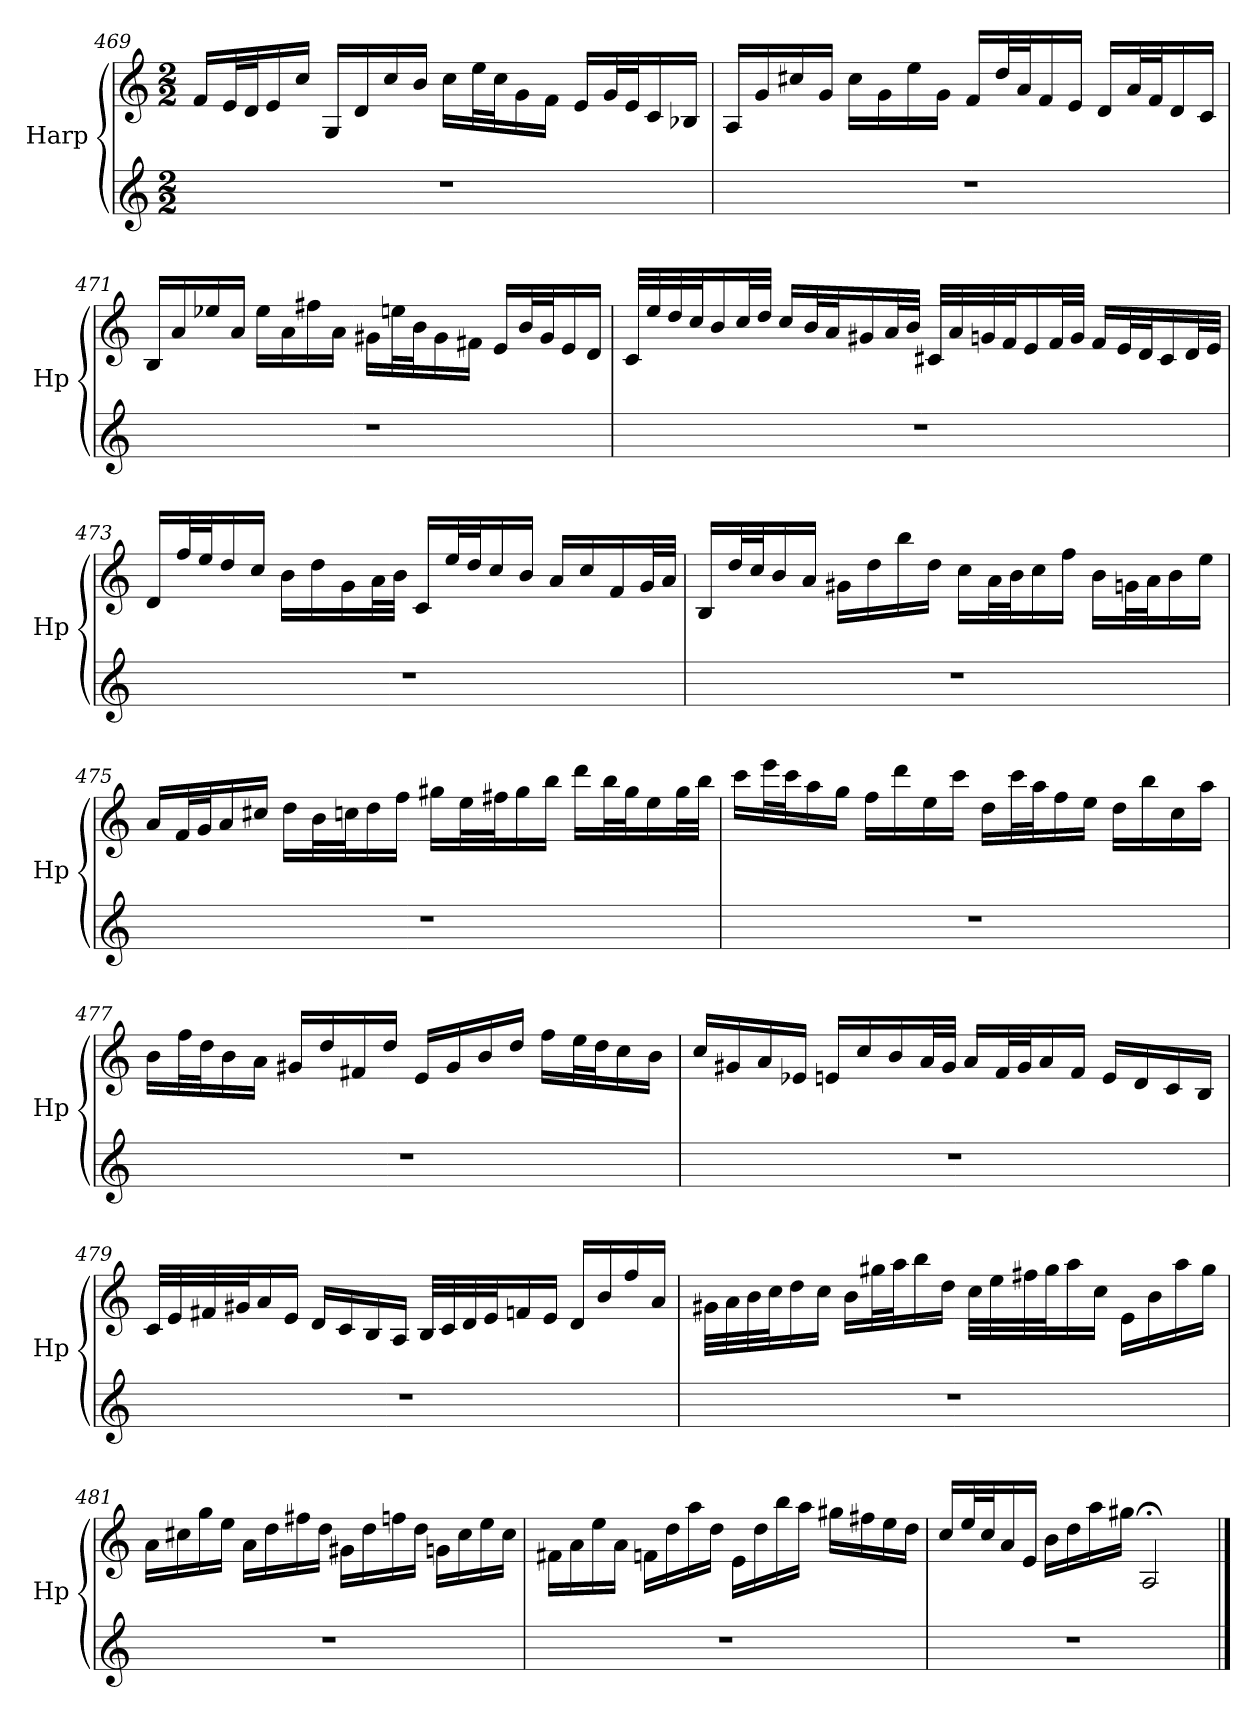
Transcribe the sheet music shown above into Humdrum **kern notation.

**kern	**kern
*part1	*part1
*staff2	*staff1
*I"Harp	*
*I'Hp	*
*clefG2	*clefG2
*k[]	*k[]
*M2/2	*M2/2
=469	=469
1r	16f/LL
.	32e/L
.	32d/J
.	16e/
.	16cc/JJ
.	16G/LL
.	16d/
.	16cc/
.	16b/JJ
.	16cc\LL
.	32ee\L
.	32cc\J
.	16g\
.	16f\JJ
.	16e/LL
.	32g/L
.	32e/J
.	16c/
.	16B-X/JJ
!!LO:LB:g=z
=470	=470
1r	16A/LL
.	16g/
.	16cc#X/
.	16g/JJ
.	16cc#\LL
.	16g\
.	16ee\
.	16g\JJ
.	16f/LL
.	32dd/L
.	32a/J
.	16f/
.	16e/JJ
.	16d/LL
.	32a/L
.	32f/J
.	16d/
.	16c/JJ
=471	=471
1r	16B/LL
.	16a/
.	16ee-X/
.	16a/JJ
.	16ee-\LL
.	16a\
.	16ff#X\
.	16a\JJ
.	16g#X\LL
.	32een\L
.	32b\J
.	16g#\
.	16f#X\JJ
.	16e/LL
.	32b/L
.	32g#/J
.	16e/
.	16d/JJ
!!LO:LB:g=z
=472	=472
1r	32c/LLL
.	32ee/
.	32dd/
.	32cc/J
.	16b/
.	32cc/L
.	32dd/JJJ
.	16cc/LL
.	32b/L
.	32a/J
.	16g#X/
.	32a/L
.	32b/JJJ
.	32c#X/LLL
.	32a/
.	32gn/
.	32f/J
.	16e/
.	32f/L
.	32g/JJJ
.	16f/LL
.	32e/L
.	32d/J
.	16c#/
.	32d/L
.	32e/JJJ
=473	=473
1r	16d/LL
.	32ff/L
.	32ee/J
.	16dd/
.	16cc/JJ
.	16b\LL
.	16dd\
.	16g\
.	32a\L
.	32b\JJJ
.	16c/LL
.	32ee/L
.	32dd/J
.	16cc/
.	16b/JJ
.	16a/LL
.	16cc/
.	16f/
.	32g/L
.	32a/JJJ
!!LO:LB:g=z
=474	=474
1r	16B/LL
.	32dd/L
.	32cc/J
.	16b/
.	16a/JJ
.	16g#X\LL
.	16dd\
.	16bb\
.	16dd\JJ
.	16cc\LL
.	32a\L
.	32b\J
.	16cc\
.	16ff\JJ
.	16b\LL
.	32gn\L
.	32a\J
.	16b\
.	16ee\JJ
=475	=475
1r	16a/LL
.	32f/L
.	32g/J
.	16a/
.	16cc#X/JJ
.	16dd\LL
.	32b\L
.	32ccn\J
.	16dd\
.	16ff\JJ
.	16gg#X\LL
.	32ee\L
.	32ff#X\J
.	16gg#\
.	16bb\JJ
.	16ddd\LL
.	32bb\L
.	32gg#\J
.	16ee\
.	32gg#\L
.	32bb\JJJ
!!LO:LB:g=z
=476	=476
1r	16ccc\LL
.	32eee\L
.	32ccc\J
.	16aa\
.	16gg\JJ
.	16ff\LL
.	16ddd\
.	16ee\
.	16ccc\JJ
.	16dd\LL
.	32ccc\L
.	32aa\J
.	16ff\
.	16ee\JJ
.	16dd\LL
.	16bb\
.	16cc\
.	16aa\JJ
=477	=477
1r	16b\LL
.	32ff\L
.	32dd\J
.	16b\
.	16a\JJ
.	16g#X/LL
.	16dd/
.	16f#X/
.	16dd/JJ
.	16e/LL
.	16g#/
.	16b/
.	16dd/JJ
.	16ff\LL
.	32ee\L
.	32dd\J
.	16cc\
.	16b\JJ
!!LO:PB:g=z
=478	=478
1r	16cc/LL
.	16g#X/
.	16a/
.	16e-X/JJ
.	16en/LL
.	16cc/
.	16b/
.	32a/L
.	32g#/JJJ
.	16a/LL
.	32f/L
.	32g#/J
.	16a/
.	16f/JJ
.	16e/LL
.	16d/
.	16c/
.	16B/JJ
=479	=479
1r	32c/LLL
.	32e/
.	32f#X/
.	32g#X/J
.	16a/
.	16e/JJ
.	16d/LL
.	16c/
.	16B/
.	16A/JJ
.	32B/LLL
.	32c/
.	32d/
.	32e/J
.	16fn/
.	16e/JJ
.	16d/LL
.	16b/
.	16ff/
.	16a/JJ
!!LO:LB:g=z
=480	=480
1r	32g#X\LLL
.	32a\
.	32b\
.	32cc\J
.	16dd\
.	16cc\JJ
.	16b\LL
.	32gg#X\L
.	32aa\J
.	16bb\
.	16dd\JJ
.	32cc\LLL
.	32ee\
.	32ff#X\
.	32gg#\J
.	16aa\
.	16cc\JJ
.	16e\LL
.	16b\
.	16aa\
.	16gg#\JJ
=481	=481
1r	16a\LL
.	16cc#X\
.	16gg\
.	16ee\JJ
.	16a\LL
.	16dd\
.	16ff#X\
.	16dd\JJ
.	16g#X\LL
.	16dd\
.	16ffn\
.	16dd\JJ
.	16gn\LL
.	16cc#\
.	16ee\
.	16cc#\JJ
!!LO:LB:g=z
=482	=482
1r	16f#X\LL
.	16a\
.	16ee\
.	16a\JJ
.	16fn\LL
.	16dd\
.	16aa\
.	16dd\JJ
.	16e\LL
.	16dd\
.	16bb\
.	16aa\JJ
.	16gg#X\LL
.	16ff#X\
.	16ee\
.	16dd\JJ
=483	=483
1r	16cc/LL
.	32ee/L
.	32cc/J
.	16a/
.	16e/JJ
.	16b\LL
.	16dd\
.	16aa\
.	16gg#X\JJ
.	2A;</
==	==
*-	*-
